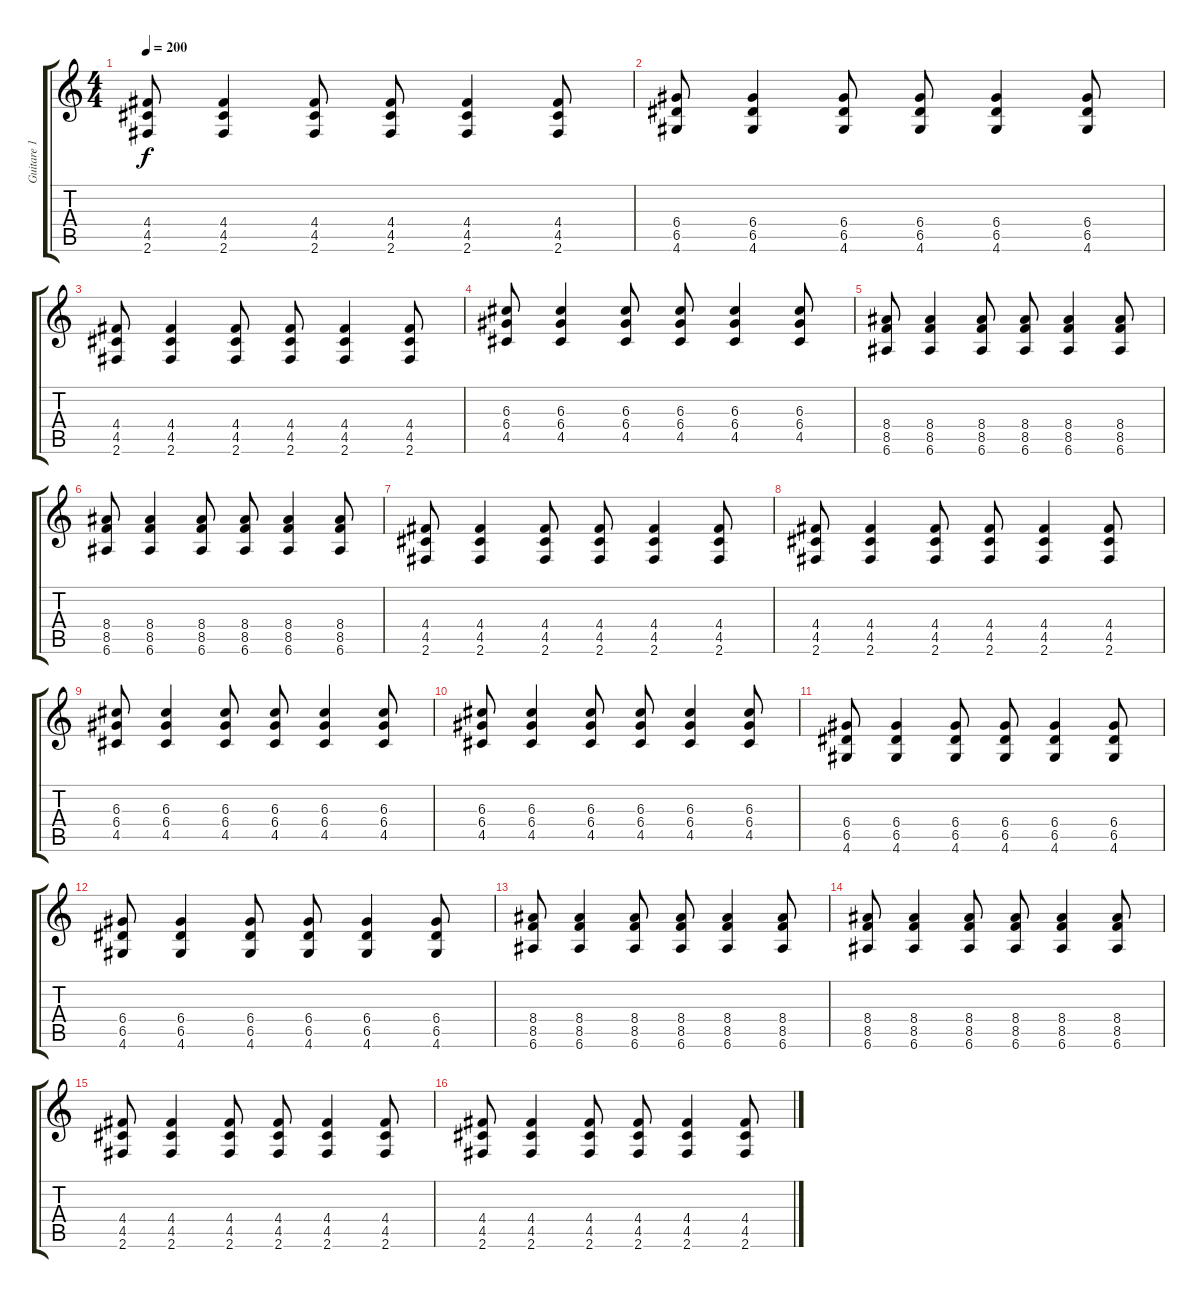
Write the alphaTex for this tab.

\track ("Guitare 1" "Guitare 1") {instrument distortionguitar}
\staff {score tabs}
\tuning (E4 B3 G3 D3 A2 E2) {hide}
\ts (4 4)
\tempo 200
\clef g2
\ks c
(4.4 4.5 2.6).8{dy f} (4.4 4.5 2.6).4 (4.4 4.5 2.6).8 (4.4 4.5 2.6).8 (4.4 4.5 2.6).4 (4.4 4.5 2.6).8 |
(6.4 6.5 4.6).8 (6.4 6.5 4.6).4 (6.4 6.5 4.6).8 (6.4 6.5 4.6).8 (6.4 6.5 4.6).4 (6.4 6.5 4.6).8 |
(4.4 4.5 2.6).8 (4.4 4.5 2.6).4 (4.4 4.5 2.6).8 (4.4 4.5 2.6).8 (4.4 4.5 2.6).4 (4.4 4.5 2.6).8 |
(6.3 6.4 4.5).8 (6.3 6.4 4.5).4 (6.3 6.4 4.5).8 (6.3 6.4 4.5).8 (6.3 6.4 4.5).4 (6.3 6.4 4.5).8 |
(8.4 8.5 6.6).8 (8.4 8.5 6.6).4 (8.4 8.5 6.6).8 (8.4 8.5 6.6).8 (8.4 8.5 6.6).4 (8.4 8.5 6.6).8 |
(8.4 8.5 6.6).8 (8.4 8.5 6.6).4 (8.4 8.5 6.6).8 (8.4 8.5 6.6).8 (8.4 8.5 6.6).4 (8.4 8.5 6.6).8 |
(4.4 4.5 2.6).8 (4.4 4.5 2.6).4 (4.4 4.5 2.6).8 (4.4 4.5 2.6).8 (4.4 4.5 2.6).4 (4.4 4.5 2.6).8 |
(4.4 4.5 2.6).8 (4.4 4.5 2.6).4 (4.4 4.5 2.6).8 (4.4 4.5 2.6).8 (4.4 4.5 2.6).4 (4.4 4.5 2.6).8 |
(6.3 6.4 4.5).8 (6.3 6.4 4.5).4 (6.3 6.4 4.5).8 (6.3 6.4 4.5).8 (6.3 6.4 4.5).4 (6.3 6.4 4.5).8 |
(6.3 6.4 4.5).8 (6.3 6.4 4.5).4 (6.3 6.4 4.5).8 (6.3 6.4 4.5).8 (6.3 6.4 4.5).4 (6.3 6.4 4.5).8 |
(6.4 6.5 4.6).8 (6.4 6.5 4.6).4 (6.4 6.5 4.6).8 (6.4 6.5 4.6).8 (6.4 6.5 4.6).4 (6.4 6.5 4.6).8 |
(6.4 6.5 4.6).8 (6.4 6.5 4.6).4 (6.4 6.5 4.6).8 (6.4 6.5 4.6).8 (6.4 6.5 4.6).4 (6.4 6.5 4.6).8 |
(8.4 8.5 6.6).8 (8.4 8.5 6.6).4 (8.4 8.5 6.6).8 (8.4 8.5 6.6).8 (8.4 8.5 6.6).4 (8.4 8.5 6.6).8 |
(8.4 8.5 6.6).8 (8.4 8.5 6.6).4 (8.4 8.5 6.6).8 (8.4 8.5 6.6).8 (8.4 8.5 6.6).4 (8.4 8.5 6.6).8 |
(4.4 4.5 2.6).8 (4.4 4.5 2.6).4 (4.4 4.5 2.6).8 (4.4 4.5 2.6).8 (4.4 4.5 2.6).4 (4.4 4.5 2.6).8 |
(4.4 4.5 2.6).8 (4.4 4.5 2.6).4 (4.4 4.5 2.6).8 (4.4 4.5 2.6).8 (4.4 4.5 2.6).4 (4.4 4.5 2.6).8
